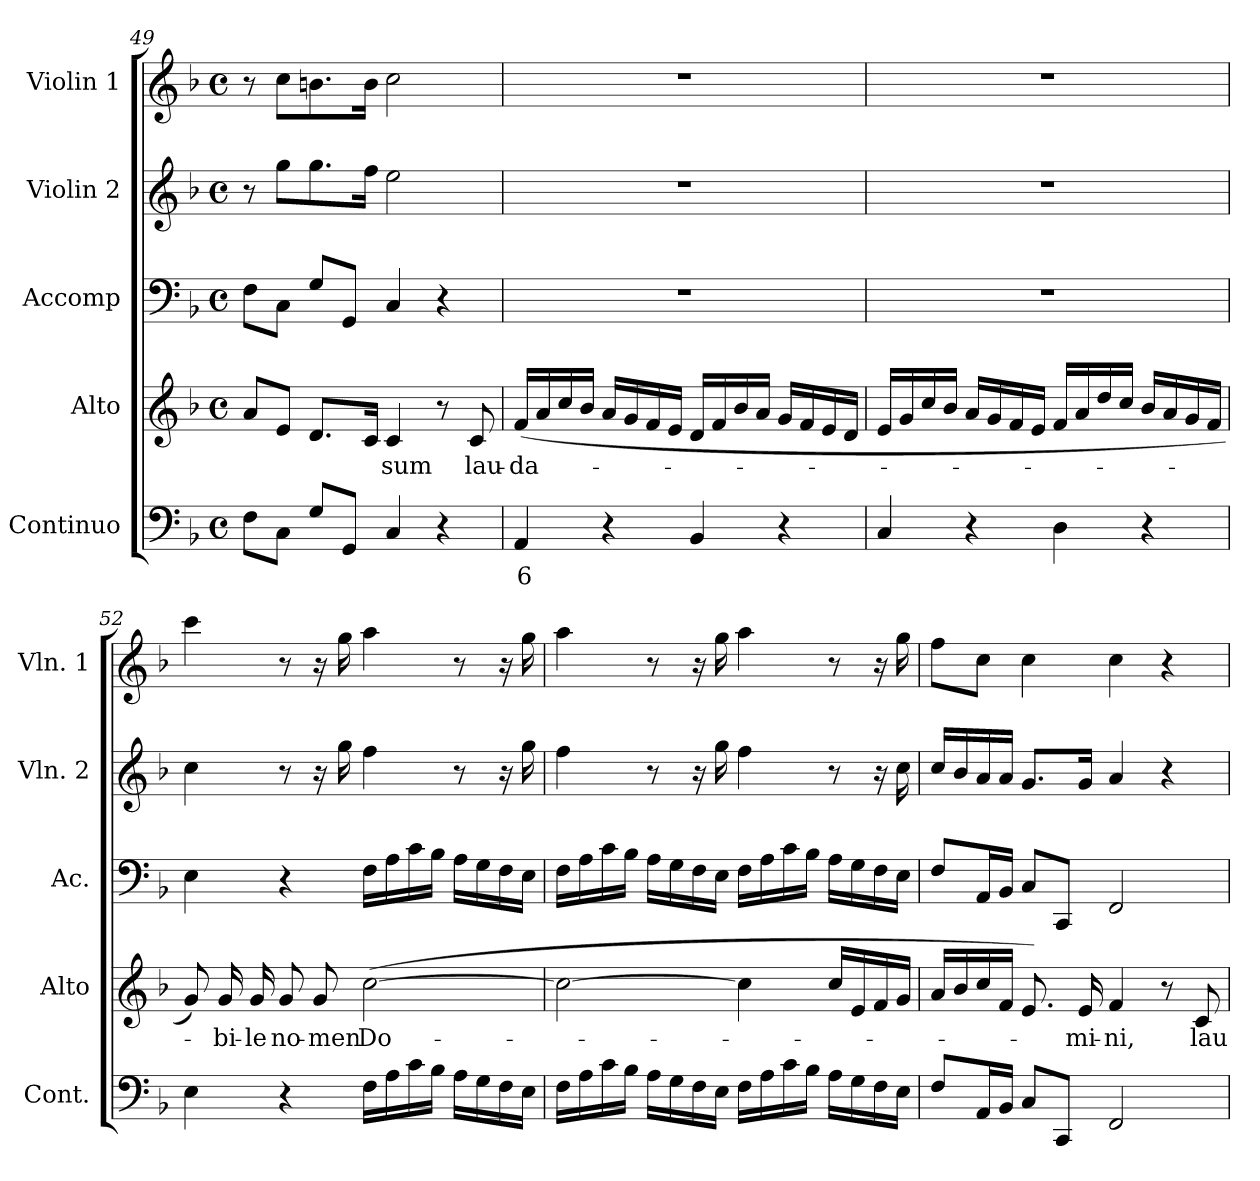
**kern	**text	**kern	**text	**kern	**kern	**kern
*part5	*part5	*part4	*part4	*part3	*part2	*part1
*staff5	*staff5	*staff4	*staff4	*staff3	*staff2	*staff1
*I"Continuo	*	*I"Alto	*	*I"Accomp	*I"Violin 2	*I"Violin 1
*I'Cont.	*	*I'Alto	*	*I'Ac.	*I'Vln. 2	*I'Vln. 1
*clefF4	*	*clefG2	*	*clefF4	*clefG2	*clefG2
*k[b-]	*	*k[b-]	*	*k[b-]	*k[b-]	*k[b-]
*F:	*	*F:	*	*F:	*F:	*F:
*M4/4	*	*M4/4	*	*M4/4	*M4/4	*M4/4
*met(c)	*	*met(c)	*	*met(c)	*met(c)	*met(c)
=49	=49	=49	=49	=49	=49	=49
8Fi\L	.	8ai/L	.	8Fi\L	8r	8r
8Ci\J	.	8ei/J	.	8Ci\J	8ggi\L	8cci\L
8Gi/L	.	8.di/L	.	8Gi/L	8.ggi\	8.bni\
8GGi/J	.	.	.	8GGi/J	.	.
.	.	16ci/Jk	.	.	16ffi\Jk	16bi\Jk
!	!	!	!LO:LY:b:color=#000000	!	!	!
4Ci/	.	4ci/	-sum	4Ci/	2eei\	2cci\
4r	.	8r	.	4r	.	.
!	!	!	!LO:LY:b:color=#000000	!	!	!
.	.	8ci/	lau-	.	.	.
!!LO:LB:g=z
=50	=50	=50	=50	=50	=50	=50
!	!LO:LY:b:color=#000000	!	!	!	!	!
!	!	!	!LO:LY:b:color=#000000	!	!	!
4AAi/	6	(16fi/LL	-da-	1r	1r	1r
.	.	16ai/	.	.	.	.
.	.	16cci/	.	.	.	.
.	.	16b-i/JJ	.	.	.	.
4r	.	16ai/LL	.	.	.	.
.	.	16gi/	.	.	.	.
.	.	16fi/	.	.	.	.
.	.	16ei/JJ	.	.	.	.
4BB-i/	.	16di/LL	.	.	.	.
.	.	16fi/	.	.	.	.
.	.	16b-i/	.	.	.	.
.	.	16ai/JJ	.	.	.	.
4r	.	16gi/LL	.	.	.	.
.	.	16fi/	.	.	.	.
.	.	16ei/	.	.	.	.
.	.	16di/JJ	.	.	.	.
=51	=51	=51	=51	=51	=51	=51
4Ci/	.	16ei/LL	.	1r	1r	1r
.	.	16gi/	.	.	.	.
.	.	16cci/	.	.	.	.
.	.	16b-i/JJ	.	.	.	.
4r	.	16ai/LL	.	.	.	.
.	.	16gi/	.	.	.	.
.	.	16fi/	.	.	.	.
.	.	16ei/JJ	.	.	.	.
4Di\	.	16fi/LL	.	.	.	.
.	.	16ai/	.	.	.	.
.	.	16ddi/	.	.	.	.
.	.	16cci/JJ	.	.	.	.
4r	.	16b-i/LL	.	.	.	.
.	.	16ai/	.	.	.	.
.	.	16gi/	.	.	.	.
.	.	16fi/JJ	.	.	.	.
=52	=52	=52	=52	=52	=52	=52
4Ei\	.	8gi/)	.	4Ei\	4cci\	4ccci\
!	!	!	!LO:LY:b:color=#000000	!	!	!
.	.	16gi/	-bi-	.	.	.
!	!	!	!LO:LY:b:color=#000000	!	!	!
.	.	16gi/	-le	.	.	.
!	!	!	!LO:LY:b:color=#000000	!	!	!
4r	.	8gi/	no-	4r	8r	8r
!	!	!	!LO:LY:b:color=#000000	!	!	!
.	.	8gi/	-men	.	16r	16r
.	.	.	.	.	16ggi\	16ggi\
!	!	!	!LO:LY:b:color=#000000	!	!	!
16Fi\LL	.	([2cci\	Do-	16Fi\LL	4ffi\	4aai\
16Ai\	.	.	.	16Ai\	.	.
16ci\	.	.	.	16ci\	.	.
16B-i\JJ	.	.	.	16B-i\JJ	.	.
16Ai\LL	.	.	.	16Ai\LL	8r	8r
16Gi\	.	.	.	16Gi\	.	.
16Fi\	.	.	.	16Fi\	16r	16r
16Ei\JJ	.	.	.	16Ei\JJ	16ggi\	16ggi\
!!LO:LB:g=z
=53	=53	=53	=53	=53	=53	=53
16Fi\LL	.	2cci\_	.	16Fi\LL	4ffi\	4aai\
16Ai\	.	.	.	16Ai\	.	.
16ci\	.	.	.	16ci\	.	.
16B-i\JJ	.	.	.	16B-i\JJ	.	.
16Ai\LL	.	.	.	16Ai\LL	8r	8r
16Gi\	.	.	.	16Gi\	.	.
16Fi\	.	.	.	16Fi\	16r	16r
16Ei\JJ	.	.	.	16Ei\JJ	16ggi\	16ggi\
16Fi\LL	.	4cci\]	.	16Fi\LL	4ffi\	4aai\
16Ai\	.	.	.	16Ai\	.	.
16ci\	.	.	.	16ci\	.	.
16B-i\JJ	.	.	.	16B-i\JJ	.	.
16Ai\LL	.	16cci/LL	.	16Ai\LL	8r	8r
16Gi\	.	16ei/	.	16Gi\	.	.
16Fi\	.	16fi/	.	16Fi\	16r	16r
16Ei\JJ	.	16gi/JJ	.	16Ei\JJ	16cci\	16ggi\
=54	=54	=54	=54	=54	=54	=54
8Fi/L	.	16ai/LL	.	8Fi/L	16cci/LL	8ffi\L
.	.	16b-i/	.	.	16b-i/	.
16AAi/L	.	16cci/	.	16AAi/L	16ai/	8cci\J
16BB-i/JJ	.	16fi/JJ	.	16BB-i/JJ	16ai/JJ	.
8Ci/L	.	8.ei/)	.	8Ci/L	8.gi/L	4cci\
8CCi/J	.	.	.	8CCi/J	.	.
!	!	!	!LO:LY:b:color=#000000	!	!	!
.	.	16ei/	-mi-	.	16gi/Jk	.
!	!	!	!LO:LY:b:color=#000000	!	!	!
2FFi/	.	4fi/	-ni,	2FFi/	4ai/	4cci\
.	.	8r	.	.	4r	4r
!	!	!	!LO:LY:b:color=#000000	!	!	!
.	.	8ci/	lau-	.	.	.
=	=	=	=	=	=	=
*-	*-	*-	*-	*-	*-	*-
